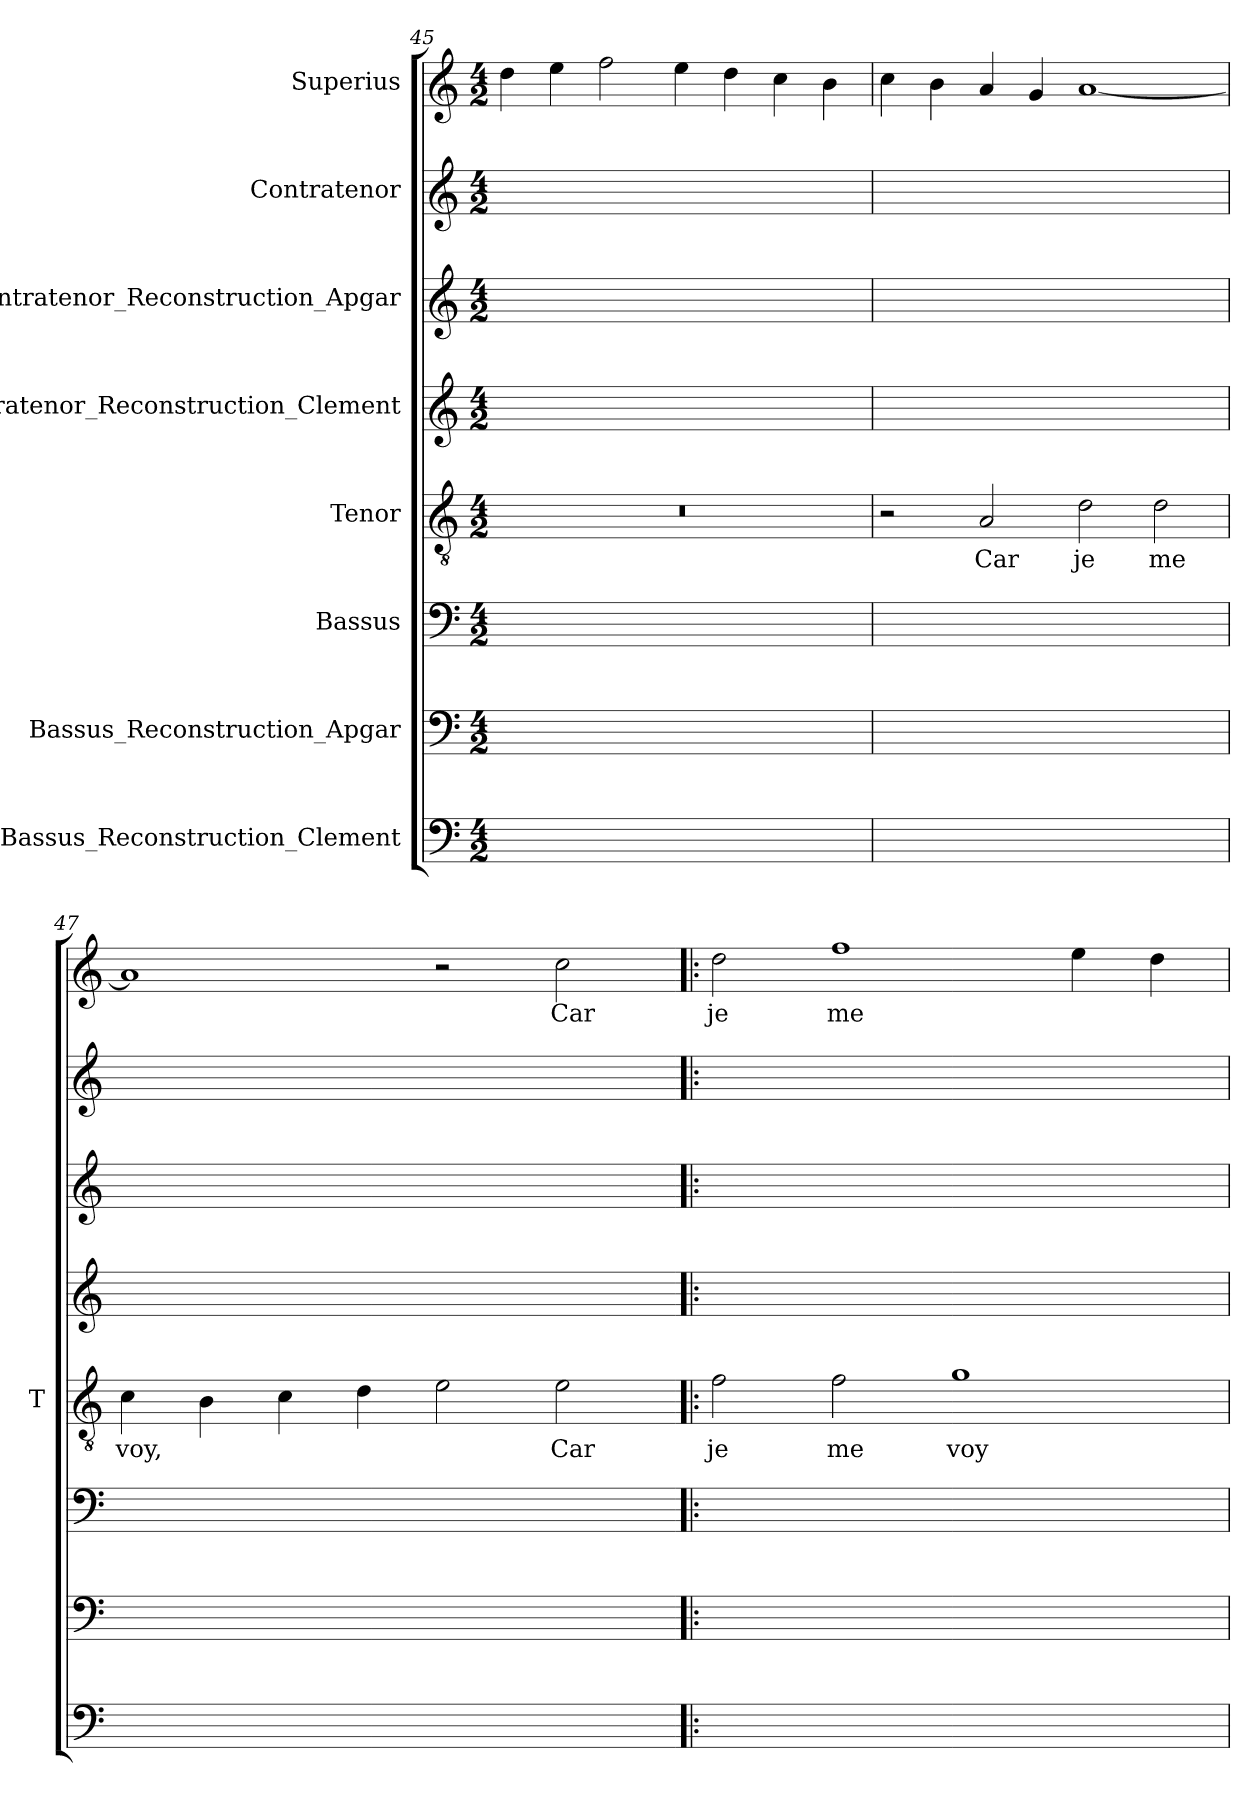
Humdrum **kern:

**kern	**kern	**kern	**kern	**text	**kern	**kern	**kern	**kern	**text
*part8	*part7	*part6	*part5	*part5	*part4	*part3	*part2	*part1	*part1
*staff8	*staff7	*staff6	*staff5	*staff5	*staff4	*staff3	*staff2	*staff1	*staff1
*I"Bassus_Reconstruction_Clement	*I"Bassus_Reconstruction_Apgar	*I"Bassus	*I"Tenor	*	*I"Contratenor_Reconstruction_Clement	*I"Contratenor_Reconstruction_Apgar	*I"Contratenor	*I"Superius	*
*	*	*	*I'T	*	*	*	*	*	*
*clefF4	*clefF4	*clefF4	*clefGv2	*	*clefG2	*clefG2	*clefG2	*clefG2	*
*k[]	*k[]	*k[]	*k[]	*	*k[]	*k[]	*k[]	*k[]	*
*M4/2	*M4/2	*M4/2	*M4/2	*	*M4/2	*M4/2	*M4/2	*M4/2	*
=45	=45	=45	=45	=45	=45	=45	=45	=45	=45
0ryy	0ryy	0ryy	0r	.	0ryy	0ryy	0ryy	4dd	.
.	.	.	.	.	.	.	.	4ee	.
.	.	.	.	.	.	.	.	2ff	.
.	.	.	.	.	.	.	.	4ee	.
.	.	.	.	.	.	.	.	4dd	.
.	.	.	.	.	.	.	.	4cc	.
.	.	.	.	.	.	.	.	4b	.
=46	=46	=46	=46	=46	=46	=46	=46	=46	=46
0ryy	0ryy	0ryy	2r	.	0ryy	0ryy	0ryy	4cc	.
.	.	.	.	.	.	.	.	4b	.
.	.	.	2A	-Car	.	.	.	4a	.
.	.	.	.	.	.	.	.	4g	.
.	.	.	2d	-je	.	.	.	[1a	.
.	.	.	2d	-me	.	.	.	.	.
=47	=47	=47	=47	=47	=47	=47	=47	=47	=47
0ryy	0ryy	0ryy	4c	-voy,	0ryy	0ryy	0ryy	1a]	.
.	.	.	4B	.	.	.	.	.	.
.	.	.	4c	.	.	.	.	.	.
.	.	.	4d	.	.	.	.	.	.
.	.	.	2e	.	.	.	.	2r	.
.	.	.	2e	-Car	.	.	.	2cc	-Car
=48!|:	=48!|:	=48!|:	=48!|:	=48!|:	=48!|:	=48!|:	=48!|:	=48!|:	=48!|:
0ryy	0ryy	0ryy	2f	-je	0ryy	0ryy	0ryy	2dd	-je
.	.	.	2f	-me	.	.	.	1ff	-me
.	.	.	1g	-voy	.	.	.	.	.
.	.	.	.	.	.	.	.	4ee	.
.	.	.	.	.	.	.	.	4dd	.
=	=	=	=	=	=	=	=	=	=
*-	*-	*-	*-	*-	*-	*-	*-	*-	*-
